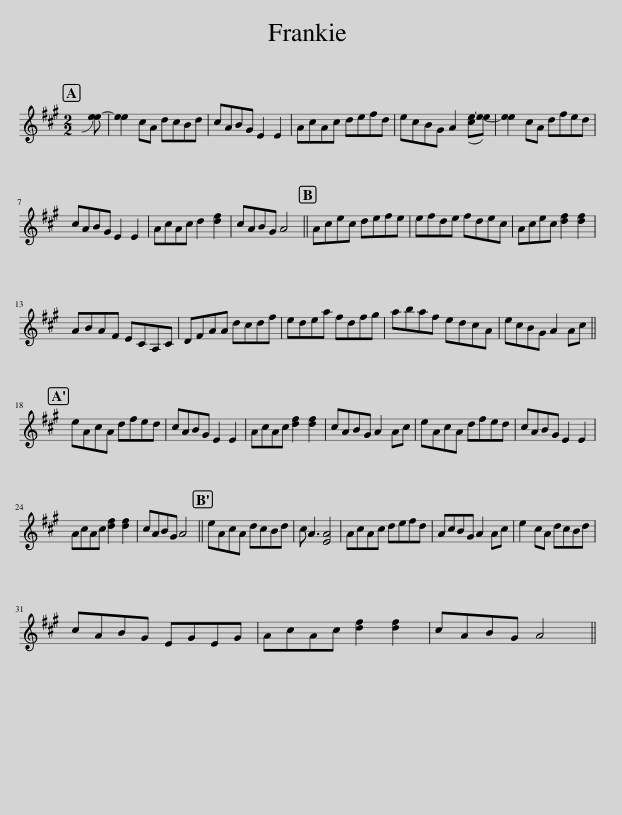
X:1
L:1/8
M:2/2
I:linebreak $
K:A
V:1 treble
V:1
 !slide![ee-] | [ee]2 cA dcBd | cABG E2 E2 | AcAc defd | ecBG A2 ([ce-][e-e]) | %5
 [ee]2 cA dfed |$ cABG E2 E2 | AcAc d2 [df]2 | cABG A4 || Acec defe | %10
 efde fdec | Acec [df]2 [df]2 |$ ABAF ECA,C | DFAA dcdf | edea fdfg | %15
 abaf edcA | ecBG A2 Ac ||$ eAcA dfed | cABG E2 E2 | AcAc [df]2 [df]2 | %20
 cABG A2 Ac | eAcA dfed | cABG E2 E2 |$ AcAc [df]2 [df]2 | cABG A4 || %25
 eAcA dcBd | c A3 [EA]4 | AcAc defd | AcBG A2 Ac | e2 cA dcBd |$ %30
 cABG EGEG | AcAc [df]2 [df]2 | cABG A4 || %33
